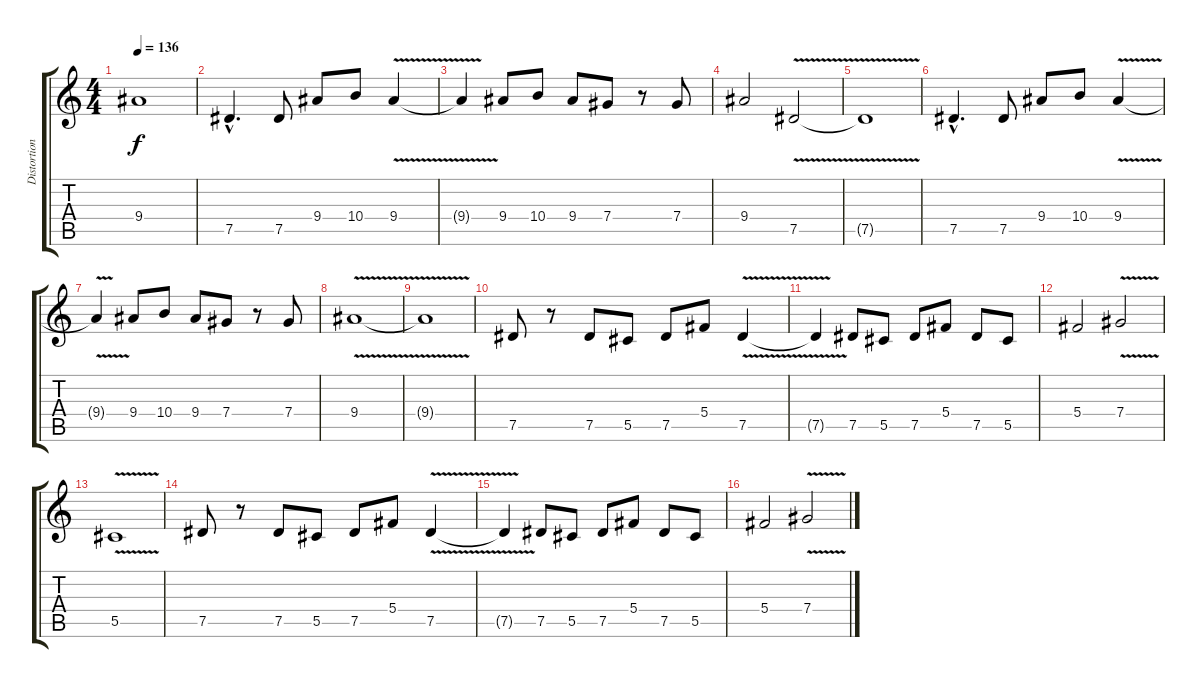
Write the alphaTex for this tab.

\track ("Distortion guitar" "Distortion") {instrument distortionguitar}
\staff {score tabs}
\tuning (Eb4 Bb3 Gb3 Db3 Ab2 Eb2) {hide}
\ts (4 4)
\tempo 136
\clef g2
\ks c
9.4{t}.1{dy f} |
7.5{hac}.4{d} 7.5.8 9.4.8 10.4.8 9.4{v}.4 |
9.4{t}.4 9.4.8 10.4.8 9.4.8 7.4.8 r.8 7.4.8 |
9.4.2 7.5{v}.2 |
7.5{t}.1 |
7.5{hac}.4{d} 7.5.8 9.4.8 10.4.8 9.4{v}.4 |
9.4{t}.4 9.4.8 10.4.8 9.4.8 7.4.8 r.8 7.4.8 |
9.4{v}.1 |
9.4{t}.1 |
7.5.8 r.8 7.5.8 5.5.8 7.5.8 5.4.8 7.5{v}.4 |
7.5{t}.4 7.5.8 5.5.8 7.5.8 5.4.8 7.5.8 5.5.8 |
5.4.2 7.4{v}.2 |
5.5{v}.1 |
7.5.8 r.8 7.5.8 5.5.8 7.5.8 5.4.8 7.5{v}.4 |
7.5{t}.4 7.5.8 5.5.8 7.5.8 5.4.8 7.5.8 5.5.8 |
5.4.2 7.4{v}.2
